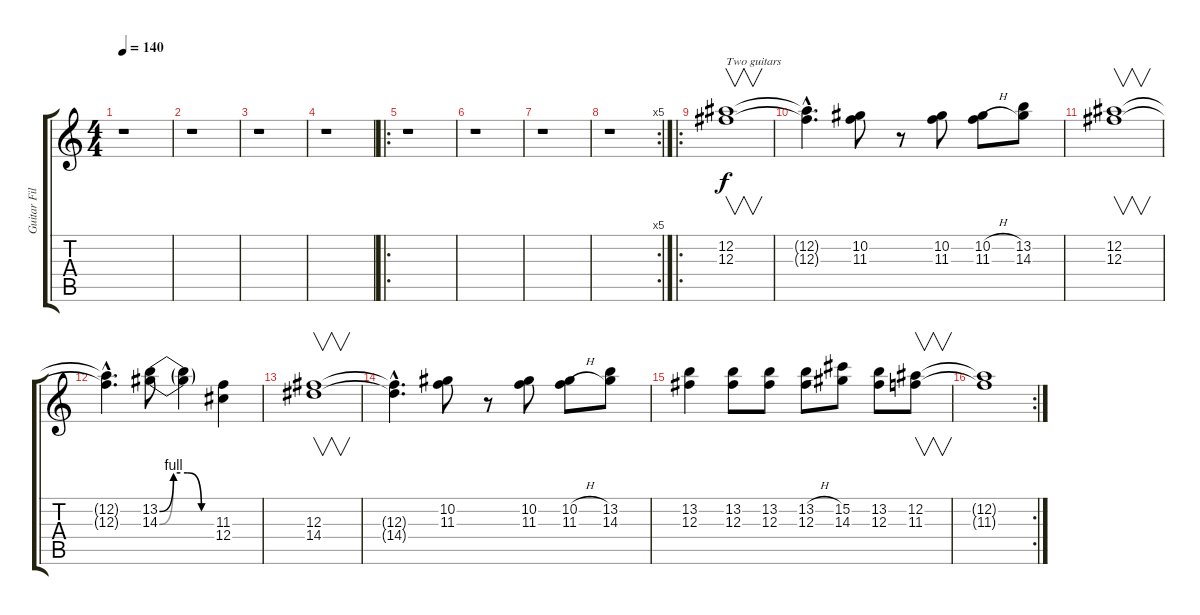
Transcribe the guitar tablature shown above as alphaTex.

\track ("Guitar Fills" "Guitar Fil") {instrument distortionguitar}
\staff {score tabs}
\tuning (Eb4 Bb3 Gb3 Db3 Ab2 Eb2) {hide}
\ts (4 4)
\tempo 140
\clef g2
\ks c
r.1{dy f} |
r.1 |
r.1 |
r.1 |
\ro
r.1 |
r.1 |
r.1 |
\rc 5
r.1 |
\ro
(12.2 12.3).1{v txt "Two guitars"} |
(12.2{hac t} 12.3{hac t}).4{d} (10.2 11.3).8 r.8 (10.2 11.3).8 (10.2{h} 11.3{h}).8 (13.2 14.3).8 |
(12.2 12.3).1{v} |
(12.2{hac t} 12.3{hac t}).4{d} (13.2{be (custom 0 0 15 4 30 4 45 0 60 0)} 14.3{be (custom 0 0 15 4 30 4 45 0 60 0)}).8 (13.2{t} 14.3{t}).4 (11.3 12.4).4 |
(12.3 14.4).1{v} |
(12.3{hac t} 14.4{hac t}).4{d} (10.2 11.3).8 r.8 (10.2 11.3).8 (10.2{h} 11.3{h}).8 (13.2 14.3).8 |
(13.2 12.3).4 (13.2 12.3).8 (13.2 12.3).8 (13.2{h} 12.3{h}).8 (15.2 14.3).8 (13.2 12.3).8 (12.2 11.3).8{v} |
\rc 2
(12.2{t} 11.3{t}).1
